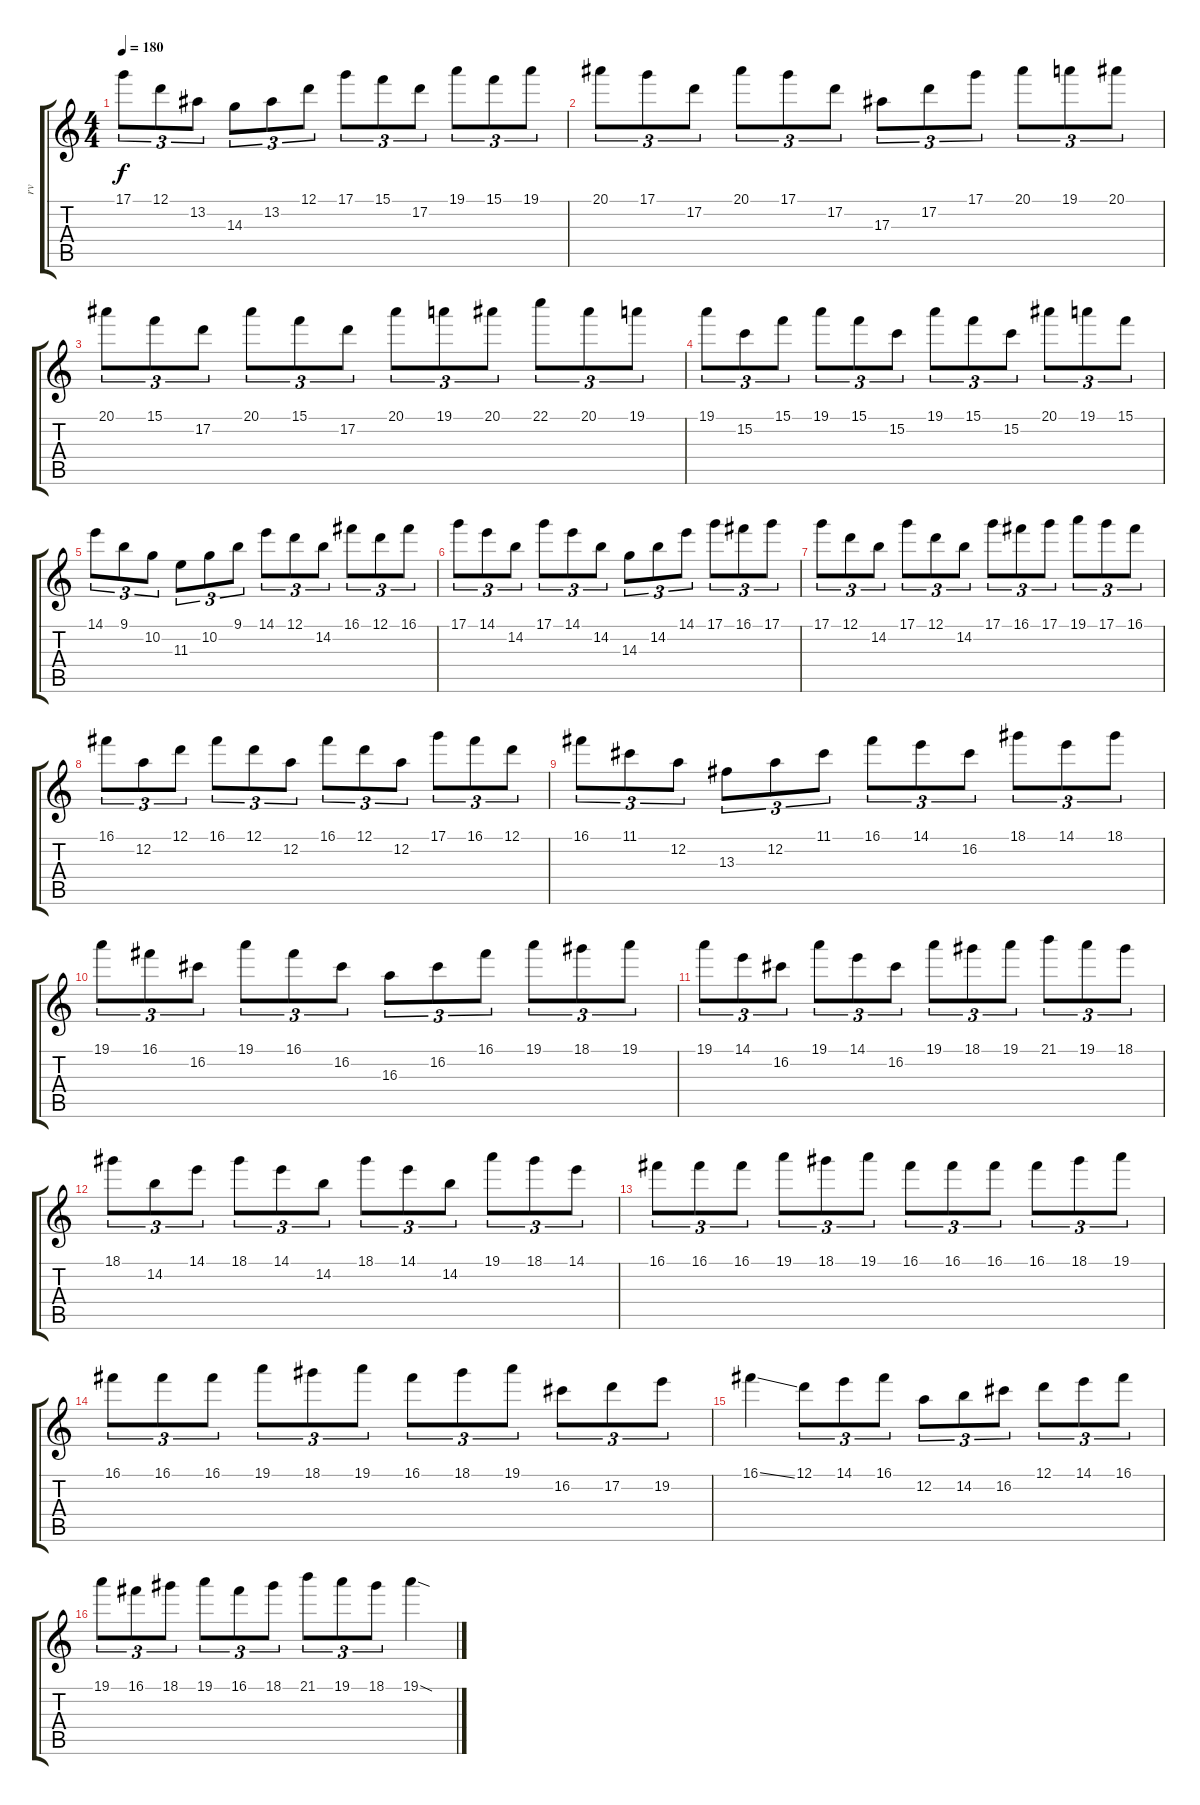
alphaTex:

\track ("rv" "rv") {instrument overdrivenguitar}
\staff {score tabs}
\tuning (D4 A3 F3 C3 G2 D2) {hide}
\ts (4 4)
\tempo 180
\clef g2
\ks c
17.1.8{tu (3 2) dy f} 12.1.8{tu (3 2)} 13.2.8{tu (3 2)} 14.3.8{tu (3 2)} 13.2.8{tu (3 2)} 12.1.8{tu (3 2)} 17.1.8{tu (3 2)} 15.1.8{tu (3 2)} 17.2.8{tu (3 2)} 19.1.8{tu (3 2)} 15.1.8{tu (3 2)} 19.1.8{tu (3 2)} |
20.1.8{tu (3 2)} 17.1.8{tu (3 2)} 17.2.8{tu (3 2)} 20.1.8{tu (3 2)} 17.1.8{tu (3 2)} 17.2.8{tu (3 2)} 17.3.8{tu (3 2)} 17.2.8{tu (3 2)} 17.1.8{tu (3 2)} 20.1.8{tu (3 2)} 19.1.8{tu (3 2)} 20.1.8{tu (3 2)} |
20.1.8{tu (3 2)} 15.1.8{tu (3 2)} 17.2.8{tu (3 2)} 20.1.8{tu (3 2)} 15.1.8{tu (3 2)} 17.2.8{tu (3 2)} 20.1.8{tu (3 2)} 19.1.8{tu (3 2)} 20.1.8{tu (3 2)} 22.1.8{tu (3 2)} 20.1.8{tu (3 2)} 19.1.8{tu (3 2)} |
19.1.8{tu (3 2)} 15.2.8{tu (3 2)} 15.1.8{tu (3 2)} 19.1.8{tu (3 2)} 15.1.8{tu (3 2)} 15.2.8{tu (3 2)} 19.1.8{tu (3 2)} 15.1.8{tu (3 2)} 15.2.8{tu (3 2)} 20.1.8{tu (3 2)} 19.1.8{tu (3 2)} 15.1.8{tu (3 2)} |
14.1.8{tu (3 2)} 9.1.8{tu (3 2)} 10.2.8{tu (3 2)} 11.3.8{tu (3 2)} 10.2.8{tu (3 2)} 9.1.8{tu (3 2)} 14.1.8{tu (3 2)} 12.1.8{tu (3 2)} 14.2.8{tu (3 2)} 16.1.8{tu (3 2)} 12.1.8{tu (3 2)} 16.1.8{tu (3 2)} |
17.1.8{tu (3 2)} 14.1.8{tu (3 2)} 14.2.8{tu (3 2)} 17.1.8{tu (3 2)} 14.1.8{tu (3 2)} 14.2.8{tu (3 2)} 14.3.8{tu (3 2)} 14.2.8{tu (3 2)} 14.1.8{tu (3 2)} 17.1.8{tu (3 2)} 16.1.8{tu (3 2)} 17.1.8{tu (3 2)} |
17.1.8{tu (3 2)} 12.1.8{tu (3 2)} 14.2.8{tu (3 2)} 17.1.8{tu (3 2)} 12.1.8{tu (3 2)} 14.2.8{tu (3 2)} 17.1.8{tu (3 2)} 16.1.8{tu (3 2)} 17.1.8{tu (3 2)} 19.1.8{tu (3 2)} 17.1.8{tu (3 2)} 16.1.8{tu (3 2)} |
16.1.8{tu (3 2)} 12.2.8{tu (3 2)} 12.1.8{tu (3 2)} 16.1.8{tu (3 2)} 12.1.8{tu (3 2)} 12.2.8{tu (3 2)} 16.1.8{tu (3 2)} 12.1.8{tu (3 2)} 12.2.8{tu (3 2)} 17.1.8{tu (3 2)} 16.1.8{tu (3 2)} 12.1.8{tu (3 2)} |
16.1.8{tu (3 2)} 11.1.8{tu (3 2)} 12.2.8{tu (3 2)} 13.3.8{tu (3 2)} 12.2.8{tu (3 2)} 11.1.8{tu (3 2)} 16.1.8{tu (3 2)} 14.1.8{tu (3 2)} 16.2.8{tu (3 2)} 18.1.8{tu (3 2)} 14.1.8{tu (3 2)} 18.1.8{tu (3 2)} |
19.1.8{tu (3 2)} 16.1.8{tu (3 2)} 16.2.8{tu (3 2)} 19.1.8{tu (3 2)} 16.1.8{tu (3 2)} 16.2.8{tu (3 2)} 16.3.8{tu (3 2)} 16.2.8{tu (3 2)} 16.1.8{tu (3 2)} 19.1.8{tu (3 2)} 18.1.8{tu (3 2)} 19.1.8{tu (3 2)} |
19.1.8{tu (3 2)} 14.1.8{tu (3 2)} 16.2.8{tu (3 2)} 19.1.8{tu (3 2)} 14.1.8{tu (3 2)} 16.2.8{tu (3 2)} 19.1.8{tu (3 2)} 18.1.8{tu (3 2)} 19.1.8{tu (3 2)} 21.1.8{tu (3 2)} 19.1.8{tu (3 2)} 18.1.8{tu (3 2)} |
18.1.8{tu (3 2)} 14.2.8{tu (3 2)} 14.1.8{tu (3 2)} 18.1.8{tu (3 2)} 14.1.8{tu (3 2)} 14.2.8{tu (3 2)} 18.1.8{tu (3 2)} 14.1.8{tu (3 2)} 14.2.8{tu (3 2)} 19.1.8{tu (3 2)} 18.1.8{tu (3 2)} 14.1.8{tu (3 2)} |
16.1.8{tu (3 2)} 16.1.8{tu (3 2)} 16.1.8{tu (3 2)} 19.1.8{tu (3 2)} 18.1.8{tu (3 2)} 19.1.8{tu (3 2)} 16.1.8{tu (3 2)} 16.1.8{tu (3 2)} 16.1.8{tu (3 2)} 16.1.8{tu (3 2)} 18.1.8{tu (3 2)} 19.1.8{tu (3 2)} |
16.1.8{tu (3 2)} 16.1.8{tu (3 2)} 16.1.8{tu (3 2)} 19.1.8{tu (3 2)} 18.1.8{tu (3 2)} 19.1.8{tu (3 2)} 16.1.8{tu (3 2)} 18.1.8{tu (3 2)} 19.1.8{tu (3 2)} 16.2.8{tu (3 2)} 17.2.8{tu (3 2)} 19.2.8{tu (3 2)} |
16.1{ss}.4 12.1.8{tu (3 2)} 14.1.8{tu (3 2)} 16.1.8{tu (3 2)} 12.2.8{tu (3 2)} 14.2.8{tu (3 2)} 16.2.8{tu (3 2)} 12.1.8{tu (3 2)} 14.1.8{tu (3 2)} 16.1.8{tu (3 2)} |
19.1.8{tu (3 2)} 16.1.8{tu (3 2)} 18.1.8{tu (3 2)} 19.1.8{tu (3 2)} 16.1.8{tu (3 2)} 18.1.8{tu (3 2)} 21.1.8{tu (3 2)} 19.1.8{tu (3 2)} 18.1.8{tu (3 2)} 19.1{sod}.4
